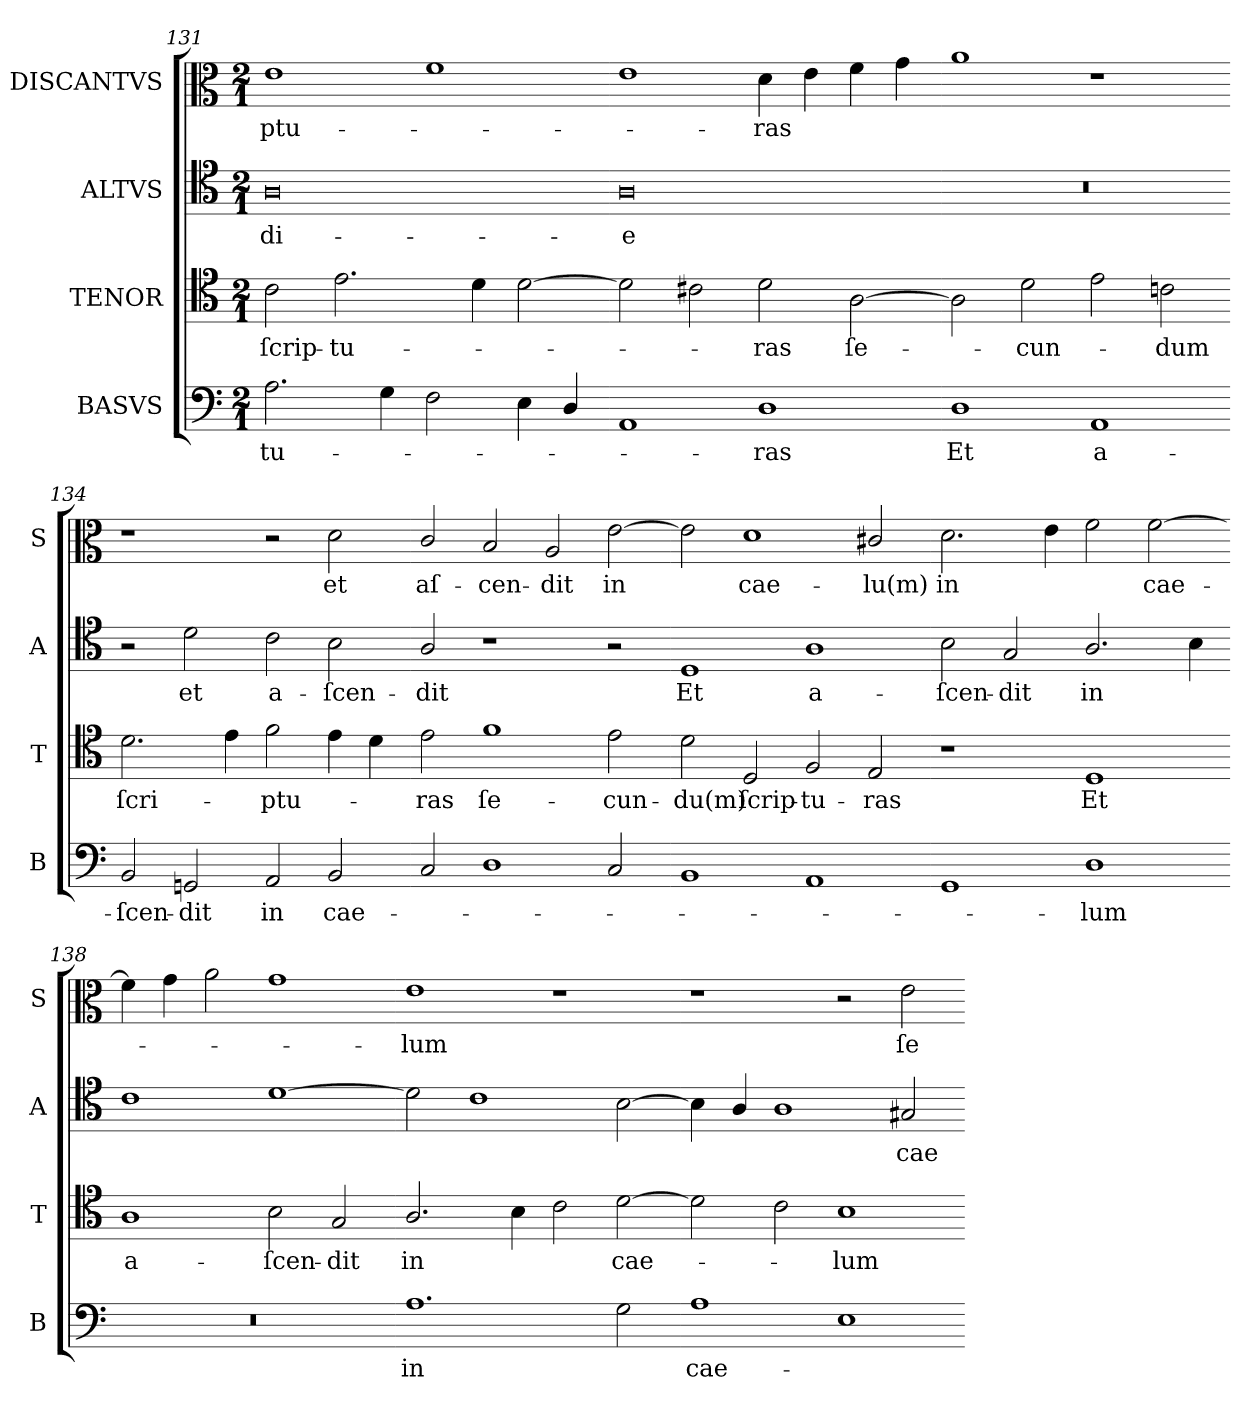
**kern	**text	**kern	**text	**kern	**text	**kern	**text
*part4	*part4	*part3	*part3	*part2	*part2	*part1	*part1
*staff4	*staff4	*staff3	*staff3	*staff2	*staff2	*staff1	*staff1
*I"BASVS	*	*I"TENOR	*	*I"ALTVS	*	*I"DISCANTVS	*
*I'B	*	*I'T	*	*I'A	*	*I'S	*
*clefF4	*	*clefC4	*	*clefC4	*	*clefC3	*
*k[]	*	*k[]	*	*k[]	*	*k[]	*
*M2/1	*	*M2/1	*	*M2/1	*	*M2/1	*
=131	=131	=131	=131	=131	=131	=131	=131
2.A\	-tu-	2c\	ſcrip-	0A\	di-	1e\	-ptu-
.	.	2.e\	-tu-	.	.	.	.
4G\	.	.	.	.	.	.	.
2F\	.	.	.	.	.	1f\	.
.	.	4d\	.	.	.	.	.
4E\	.	[2d\	.	.	.	.	.
4D/	.	.	.	.	.	.	.
=132-	=132-	=132-	=132-	=132-	=132-	=132-	=132-
1AA/	.	2d\]	.	0A\	-e	1e\	.
.	.	2c#X\	.	.	.	.	.
1D\	-ras	2d\	-ras	.	.	4d\	-ras
.	.	.	.	.	.	4e\	.
.	.	[2A\	ſe-	.	.	4f\	.
.	.	.	.	.	.	4g\	.
=133-	=133-	=133-	=133-	=133-	=133-	=133-	=133-
1D\	Et	2A\]	.	0r	.	1a\	.
.	.	2d\	-cun-	.	.	.	.
1AA/	a-	2e\	.	.	.	1r	.
.	.	2cn\	-dum	.	.	.	.
=134-	=134-	=134-	=134-	=134-	=134-	=134-	=134-
2BB/	-ſcen-	2.d\	ſcri-	2r	.	1r	.
2GGn/	-dit	.	.	2d\	et	.	.
.	.	4e\	.	.	.	.	.
2AA/	in	2f\	-ptu-	2c\	a-	2r	.
2BB/	cae-	4e\	.	2B\	-ſcen-	2d\	et
.	.	4d\	.	.	.	.	.
=135-	=135-	=135-	=135-	=135-	=135-	=135-	=135-
2C/	.	2e\	-ras	2A/	-dit	2c/	aſ-
1D\	.	1f\	ſe-	1r	.	2B/	-cen-
.	.	.	.	.	.	2A/	-dit
2C/	.	2e\	-cun-	2r	.	[2e\	in
=136-	=136-	=136-	=136-	=136-	=136-	=136-	=136-
1BB/	.	2d\	-du(m)	1D/	Et	2e\]	.
.	.	2D/	-ſcrip-	.	.	1d\	cae-
1AA/	.	2F/	-tu-	1A\	a-	.	.
.	.	2E/	-ras	.	.	2c#X/	-lu(m)
=137-	=137-	=137-	=137-	=137-	=137-	=137-	=137-
1GG/	.	1r	.	2B\	-ſcen-	2.d\	in
.	.	.	.	2G/	-dit	.	.
.	.	.	.	.	.	4e\	.
1D\	-lum	1D/	Et	2.A/	in	2f\	.
.	.	.	.	.	.	[2f\	cae-
.	.	.	.	4B\	.	.	.
=138-	=138-	=138-	=138-	=138-	=138-	=138-	=138-
0r	.	1A\	a-	1c\	.	4f\]	.
.	.	.	.	.	.	4g\	.
.	.	.	.	.	.	2a\	.
.	.	2B\	-ſcen-	[1d\	.	1g\	.
.	.	2G/	-dit	.	.	.	.
=139-	=139-	=139-	=139-	=139-	=139-	=139-	=139-
1.A\	in	2.A/	in	2d\]	.	1e\	-lum
.	.	.	.	1c\	.	.	.
.	.	4B\	.	.	.	.	.
.	.	2c\	.	.	.	1r	.
2G\	.	[2d\	cae-	[2B\	.	.	.
=140-	=140-	=140-	=140-	=140-	=140-	=140-	=140-
1A\	cae-	2d\]	.	4B\]	.	1r	.
.	.	.	.	4A/	.	.	.
.	.	2c\	.	1A\	.	.	.
1E\	.	1B\	-lum	.	.	2r	.
.	.	.	.	2G#X/	cae-	2e\	ſe-
=-	=-	=-	=-	=-	=-	=-	=-
*-	*-	*-	*-	*-	*-	*-	*-
